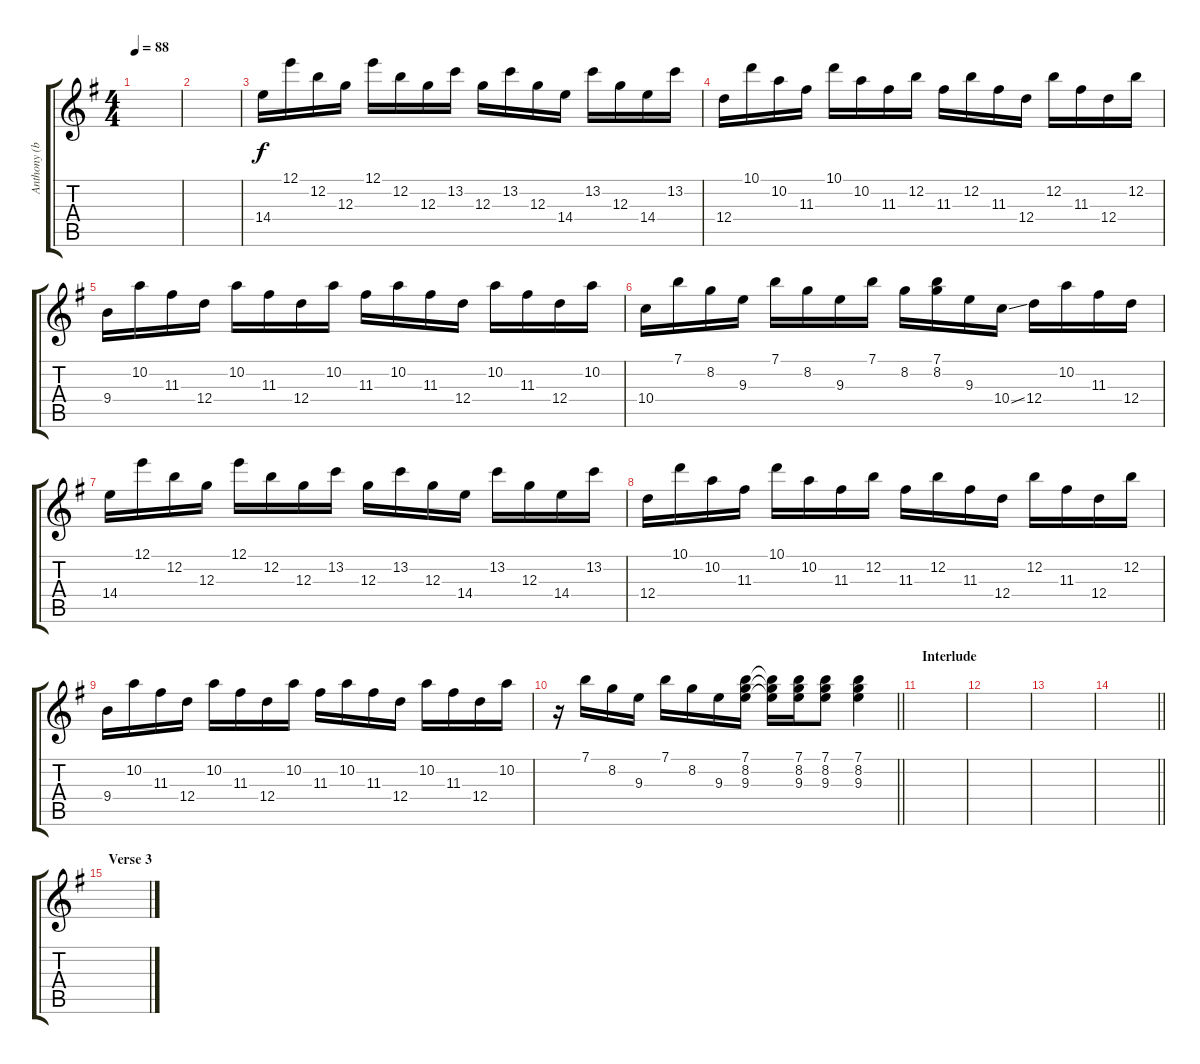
\track ("Anthony (bkgd. gtr.)?" "Anthony (b") {instrument electricguitarclean}
\staff {score tabs}
\tuning (E4 B3 G3 D3 A2 E2) {hide}
\ts (4 4)
\tempo 88
\clef g2
\ks g
|
|
14.4.16 12.1.16 12.2.16 12.3.16 12.1.16 12.2.16 12.3.16 13.2.16 12.3.16 13.2.16 12.3.16 14.4.16 13.2.16 12.3.16 14.4.16 13.2.16 |
12.4.16 10.1.16 10.2.16 11.3.16 10.1.16 10.2.16 11.3.16 12.2.16 11.3.16 12.2.16 11.3.16 12.4.16 12.2.16 11.3.16 12.4.16 12.2.16 |
9.4.16 10.2.16 11.3.16 12.4.16 10.2.16 11.3.16 12.4.16 10.2.16 11.3.16 10.2.16 11.3.16 12.4.16 10.2.16 11.3.16 12.4.16 10.2.16 |
10.4.16 7.1.16 8.2.16 9.3.16 7.1.16 8.2.16 9.3.16 7.1.16 8.2.16 (7.1 8.2).16 9.3.16 10.4{ss}.16 12.4.16 10.2.16 11.3.16 12.4.16 |
14.4.16 12.1.16 12.2.16 12.3.16 12.1.16 12.2.16 12.3.16 13.2.16 12.3.16 13.2.16 12.3.16 14.4.16 13.2.16 12.3.16 14.4.16 13.2.16 |
12.4.16 10.1.16 10.2.16 11.3.16 10.1.16 10.2.16 11.3.16 12.2.16 11.3.16 12.2.16 11.3.16 12.4.16 12.2.16 11.3.16 12.4.16 12.2.16 |
9.4.16 10.2.16 11.3.16 12.4.16 10.2.16 11.3.16 12.4.16 10.2.16 11.3.16 10.2.16 11.3.16 12.4.16 10.2.16 11.3.16 12.4.16 10.2.16 |
\barLineRight lightlight
r.16 7.1.16 8.2.16 9.3.16 7.1.16 8.2.16 9.3.16 (7.1 8.2 9.3).16 (7.1{t} 8.2{t} 9.3{t}).16 (7.1 8.2 9.3).16 (7.1 8.2 9.3).8 (7.1 8.2 9.3).4 |
\section ("" "Interlude")
|
|
|
\barLineRight lightlight
|
\section ("" "Verse 3")
